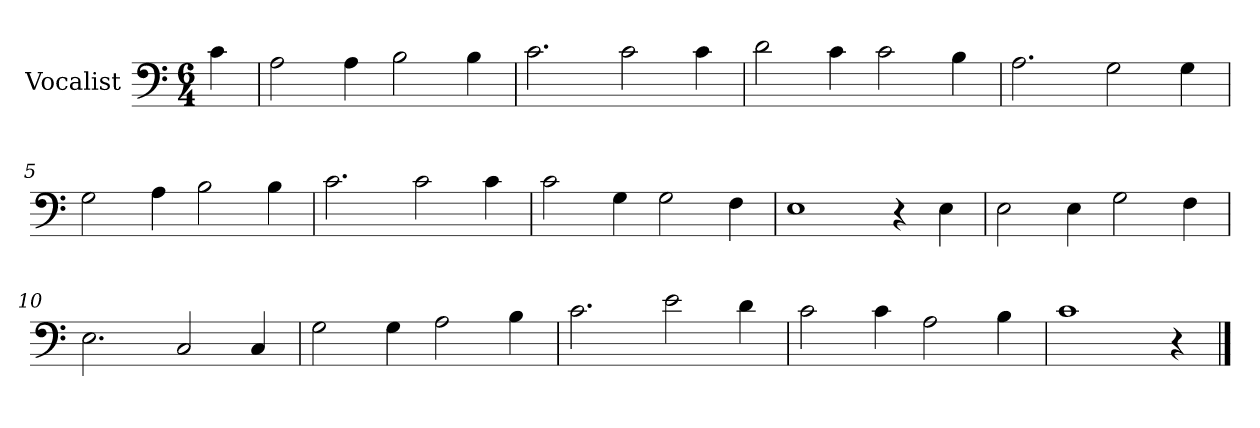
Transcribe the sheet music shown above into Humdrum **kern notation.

**kern
*part1
*staff1
*I"Vocalist
*k[]
*C:
*M6/4
=
4c
=1
2A
4A
2B
4B
=2
2.c
2c
4c
=3
2d
4c
2c
4B
=4
2.A
2G
4G
=5
2G
4A
2B
4B
=6
2.c
2c
4c
=7
2c
4G
2G
4F
=8
1E
4r
4E
=9
2E
4E
2G
4F
=10
2.E
2C
4C
=11
2G
4G
2A
4B
=12
2.c
2e
4d
=13
2c
4c
2A
4B
=14
1c
4r
==
*-
